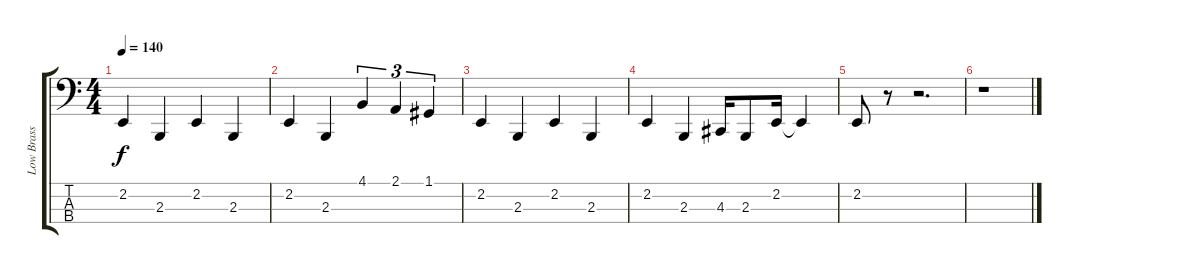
\track ("Low Brass" "Low Brass") {instrument brasssection}
\staff {score tabs}
\tuning (G2 D2 A1 E1) {hide}
\ts (4 4)
\tempo 140
\clef f4
\ks c
2.2.4{dy f} 2.3.4 2.2.4 2.3.4 |
2.2.4 2.3.4 4.1.4{tu (3 2)} 2.1.4{tu (3 2)} 1.1.4{tu (3 2)} |
2.2.4 2.3.4 2.2.4 2.3.4 |
2.2.4 2.3.4 4.3.16 2.3.8 2.2.16 2.2{t}.4 |
2.2.8 r.8 r.2{d} |
r.1
